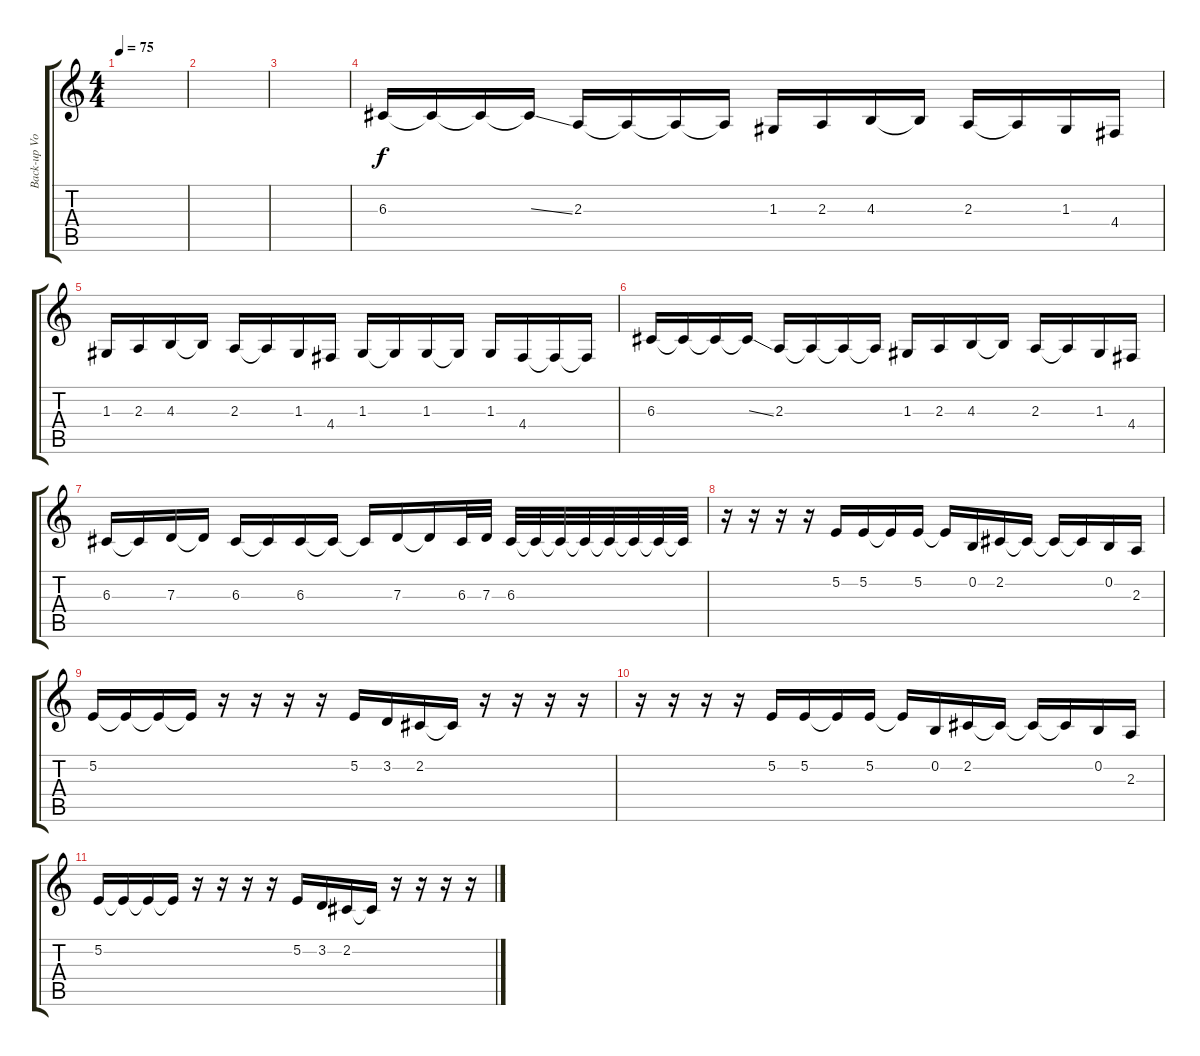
\track ("Back-up Vocals" "Back-up Vo") {instrument lead6voice}
\staff {score tabs}
\tuning (E4 B3 G3 D3 A2 E2) {hide}
\ts (4 4)
\tempo 75
\clef g2
\ks c
|
|
|
6.3.16 6.3{t}.16 6.3{t}.16 6.3{ss t}.16 2.3.16 2.3{t}.16 2.3{t}.16 2.3{t}.16 1.3.16 2.3.16 4.3.16 4.3{t}.16 2.3.16 2.3{t}.16 1.3.16 4.4.16 |
1.3.16 2.3.16 4.3.16 4.3{t}.16 2.3.16 2.3{t}.16 1.3.16 4.4.16 1.3.16 1.3{t}.16 1.3.16 1.3{t}.16 1.3.16 4.4.16 4.4{t}.16 4.4{t}.16 |
6.3.16 6.3{t}.16 6.3{t}.16 6.3{ss t}.16 2.3.16 2.3{t}.16 2.3{t}.16 2.3{t}.16 1.3.16 2.3.16 4.3.16 4.3{t}.16 2.3.16 2.3{t}.16 1.3.16 4.4.16 |
6.3.16 6.3{t}.16 7.3.16 7.3{t}.16 6.3.16 6.3{t}.16 6.3.16 6.3{t}.16 6.3{t}.16 7.3.16 7.3{t}.16 6.3.32 7.3.32 6.3.32 6.3{t}.32 6.3{t}.32 6.3{t}.32 6.3{t}.32 6.3{t}.32 6.3{t}.32 6.3{t}.32 |
r.16 r.16 r.16 r.16 5.2.16 5.2.16 5.2{t}.16 5.2.16 5.2{t}.16 0.2.16 2.2.16 2.2{t}.16 2.2{t}.16 2.2{t}.16 0.2.16 2.3.16 |
5.2.16 5.2{t}.16 5.2{t}.16 5.2{t}.16 r.16 r.16 r.16 r.16 5.2.16 3.2.16 2.2.16 2.2{t}.16 r.16 r.16 r.16 r.16 |
r.16 r.16 r.16 r.16 5.2.16 5.2.16 5.2{t}.16 5.2.16 5.2{t}.16 0.2.16 2.2.16 2.2{t}.16 2.2{t}.16 2.2{t}.16 0.2.16 2.3.16 |
5.2.16 5.2{t}.16 5.2{t}.16 5.2{t}.16 r.16 r.16 r.16 r.16 5.2.16 3.2.16 2.2.16 2.2{t}.16 r.16 r.16 r.16 r.16
